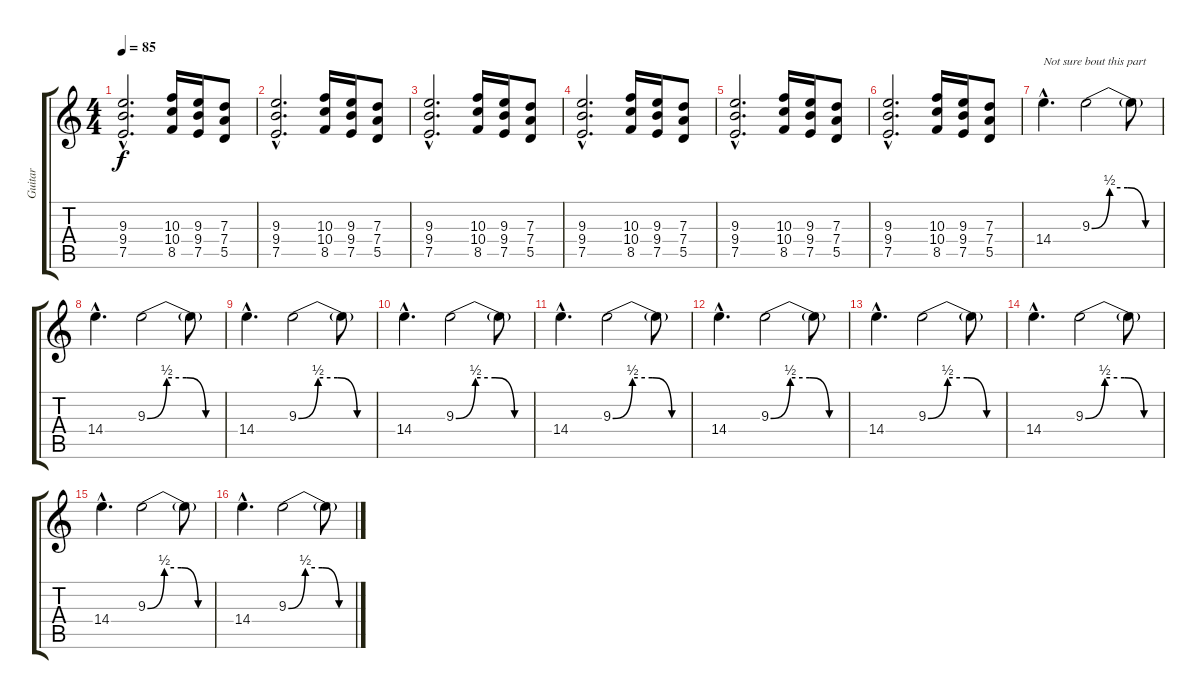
\track ("Guitar" "Guitar") {instrument distortionguitar}
\staff {score tabs}
\tuning (E4 B3 G3 D3 A2 E2) {hide}
\ts (4 4)
\tempo 85
\clef g2
\ks c
(9.3{hac} 9.4{hac} 7.5{hac}).2{d dy f} (10.3 10.4 8.5).16 (9.3 9.4 7.5).16 (7.3 7.4 5.5).8 |
(9.3{hac} 9.4{hac} 7.5{hac}).2{d} (10.3 10.4 8.5).16 (9.3 9.4 7.5).16 (7.3 7.4 5.5).8 |
(9.3{hac} 9.4{hac} 7.5{hac}).2{d} (10.3 10.4 8.5).16 (9.3 9.4 7.5).16 (7.3 7.4 5.5).8 |
(9.3{hac} 9.4{hac} 7.5{hac}).2{d} (10.3 10.4 8.5).16 (9.3 9.4 7.5).16 (7.3 7.4 5.5).8 |
(9.3{hac} 9.4{hac} 7.5{hac}).2{d} (10.3 10.4 8.5).16 (9.3 9.4 7.5).16 (7.3 7.4 5.5).8 |
(9.3{hac} 9.4{hac} 7.5{hac}).2{d} (10.3 10.4 8.5).16 (9.3 9.4 7.5).16 (7.3 7.4 5.5).8 |
14.4{hac}.4{d txt "Not sure bout this part"} 9.3{be (custom 0 0 15 2 30 2 45 0 60 0)}.2 9.3{t}.8 |
14.4{hac}.4{d} 9.3{be (custom 0 0 15 2 30 2 45 0 60 0)}.2 9.3{t}.8 |
14.4{hac}.4{d} 9.3{be (custom 0 0 15 2 30 2 45 0 60 0)}.2 9.3{t}.8 |
14.4{hac}.4{d} 9.3{be (custom 0 0 15 2 30 2 45 0 60 0)}.2 9.3{t}.8 |
14.4{hac}.4{d} 9.3{be (custom 0 0 15 2 30 2 45 0 60 0)}.2 9.3{t}.8 |
14.4{hac}.4{d} 9.3{be (custom 0 0 15 2 30 2 45 0 60 0)}.2 9.3{t}.8 |
14.4{hac}.4{d} 9.3{be (custom 0 0 15 2 30 2 45 0 60 0)}.2 9.3{t}.8 |
14.4{hac}.4{d} 9.3{be (custom 0 0 15 2 30 2 45 0 60 0)}.2 9.3{t}.8 |
14.4{hac}.4{d} 9.3{be (custom 0 0 15 2 30 2 45 0 60 0)}.2 9.3{t}.8 |
14.4{hac}.4{d} 9.3{be (custom 0 0 15 2 30 2 45 0 60 0)}.2 9.3{t}.8
